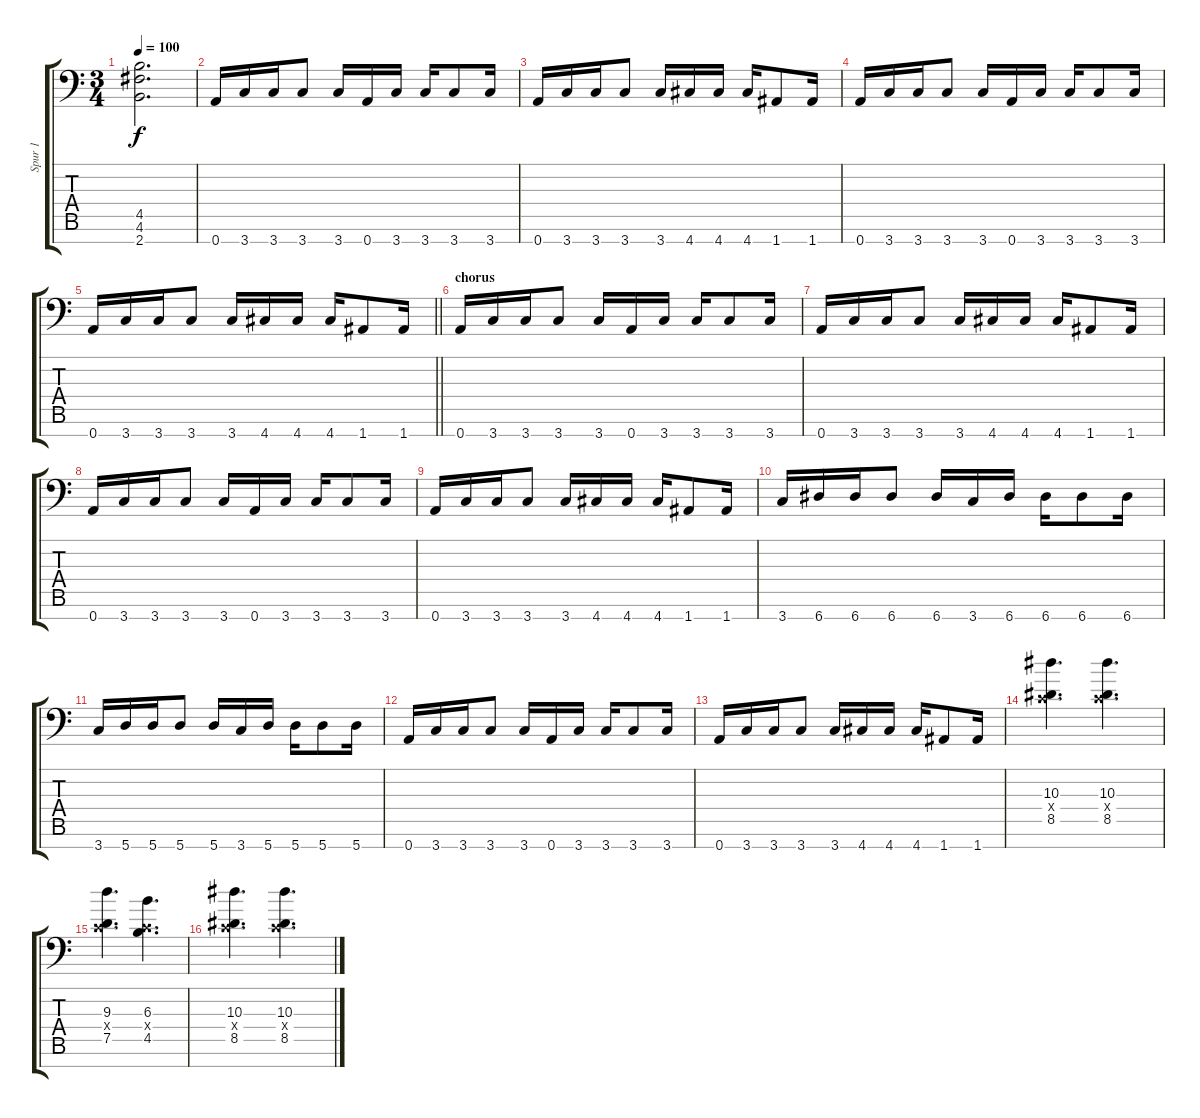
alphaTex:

\track ("Spur 1" "Spur 1") {instrument distortionguitar}
\staff {score tabs}
\tuning (D4 A3 F3 C3 G2 D2 A1) {hide}
\ts (3 4)
\tempo 100
\clef f4
\ks c
(4.5{t} 4.6{t} 2.7{t}).2{d dy f} |
0.7.16 3.7.16 3.7.16 3.7.8 3.7.16 0.7.16 3.7.16 3.7.16 3.7.8 3.7.16 |
0.7.16 3.7.16 3.7.16 3.7.8 3.7.16 4.7.16 4.7.16 4.7.16 1.7.8 1.7.16 |
0.7.16 3.7.16 3.7.16 3.7.8 3.7.16 0.7.16 3.7.16 3.7.16 3.7.8 3.7.16 |
\barLineRight lightlight
0.7.16 3.7.16 3.7.16 3.7.8 3.7.16 4.7.16 4.7.16 4.7.16 1.7.8 1.7.16 |
\section ("" "chorus")
0.7.16 3.7.16 3.7.16 3.7.8 3.7.16 0.7.16 3.7.16 3.7.16 3.7.8 3.7.16 |
0.7.16 3.7.16 3.7.16 3.7.8 3.7.16 4.7.16 4.7.16 4.7.16 1.7.8 1.7.16 |
0.7.16 3.7.16 3.7.16 3.7.8 3.7.16 0.7.16 3.7.16 3.7.16 3.7.8 3.7.16 |
0.7.16 3.7.16 3.7.16 3.7.8 3.7.16 4.7.16 4.7.16 4.7.16 1.7.8 1.7.16 |
3.7.16 6.7.16 6.7.16 6.7.8 6.7.16 3.7.16 6.7.16 6.7.16 6.7.8 6.7.16 |
3.7.16 5.7.16 5.7.16 5.7.8 5.7.16 3.7.16 5.7.16 5.7.16 5.7.8 5.7.16 |
0.7.16 3.7.16 3.7.16 3.7.8 3.7.16 0.7.16 3.7.16 3.7.16 3.7.8 3.7.16 |
0.7.16 3.7.16 3.7.16 3.7.8 3.7.16 4.7.16 4.7.16 4.7.16 1.7.8 1.7.16 |
(10.3 0.4{x} 8.5).4{d} (10.3 0.4{x} 8.5).4{d} |
(9.3 0.4{x} 7.5).4{d} (6.3 0.4{x} 4.5).4{d} |
(10.3 0.4{x} 8.5).4{d} (10.3 0.4{x} 8.5).4{d}
